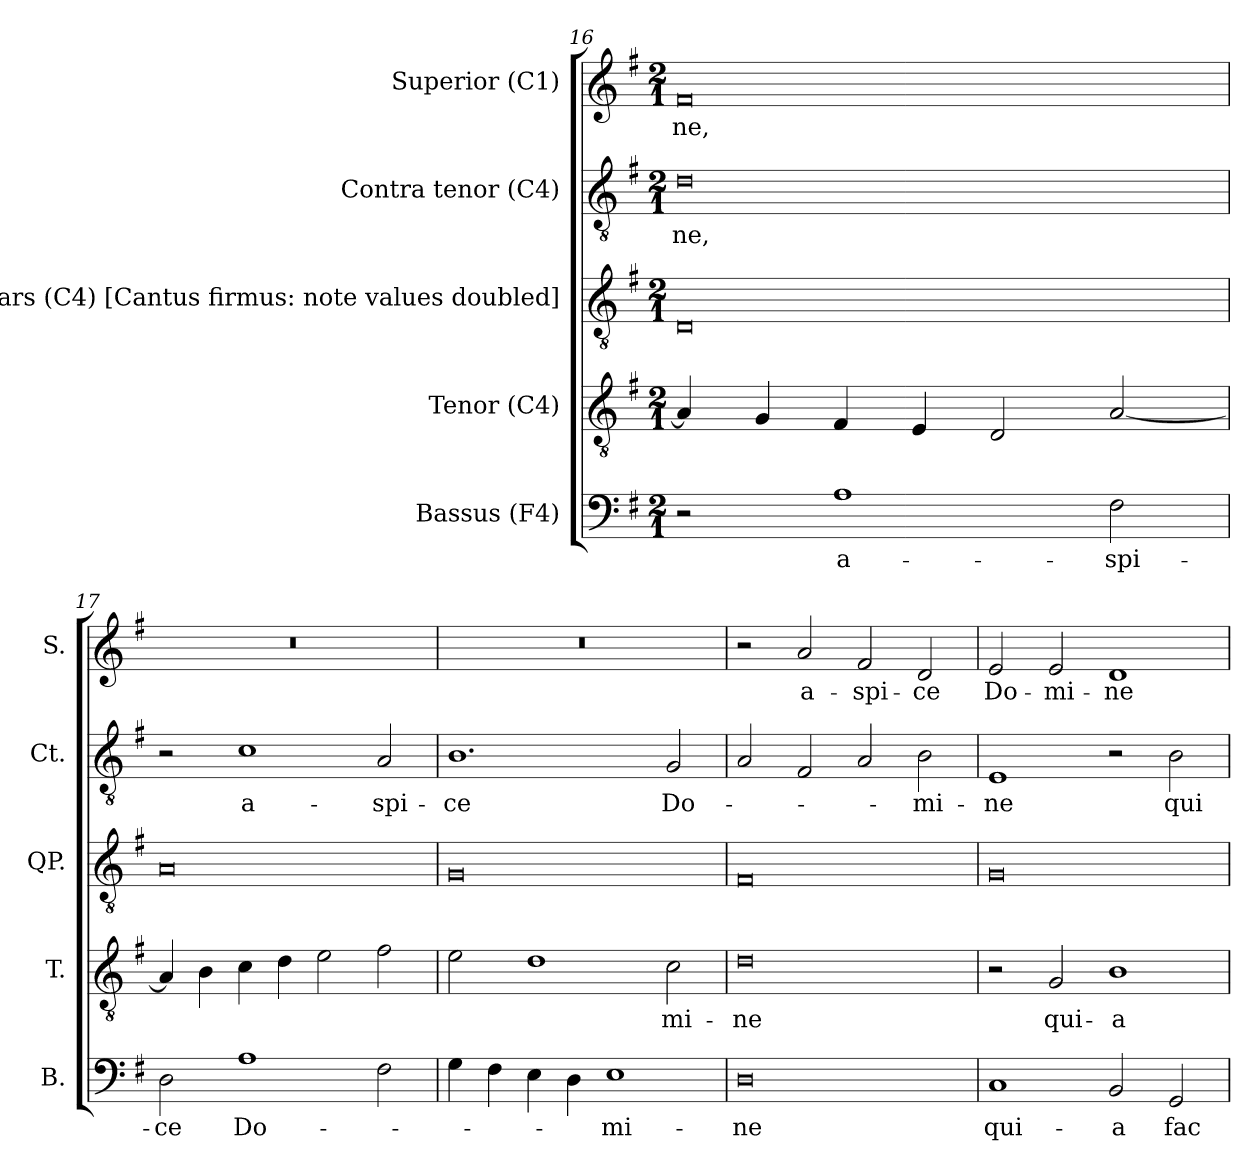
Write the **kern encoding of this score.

**kern	**text	**kern	**text	**kern	**kern	**text	**kern	**text
*part5	*part5	*part4	*part4	*part3	*part2	*part2	*part1	*part1
*staff5	*staff5	*staff4	*staff4	*staff3	*staff2	*staff2	*staff1	*staff1
*I"Bassus (F4)	*	*I"Tenor (C4)	*	*I"Quinta pars (C4) [Cantus firmus: note values doubled]	*I"Contra tenor (C4)	*	*I"Superior (C1)	*
*I'B.	*	*I'T.	*	*I'QP.	*I'Ct.	*	*I'S.	*
*clefF4	*	*clefGv2	*	*clefGv2	*clefGv2	*	*clefG2	*
*	*	*ITrd7c12	*	*ITrd7c12	*	*	*	*
*k[f#]	*	*k[f#]	*	*k[f#]	*k[f#]	*	*k[f#]	*
*G:	*	*G:	*	*G:	*G:	*	*G:	*
*M2/1	*	*M2/1	*	*M2/1	*M2/1	*	*M2/1	*
=16	=16	=16	=16	=16	=16	=16	=16	=16
!	!	!	!	!	!	!LO:LY:b:color=#000000	!	!
!	!	!	!	!	!	!	!	!LO:LY:b:color=#000000
2r	.	4AAi/]	.	0DDi	0di	-ne,	0f#i	-ne,
.	.	4GGi/	.	.	.	.	.	.
!	!LO:LY:b:color=#000000	!	!	!	!	!	!	!
1Ai	a-	4FF#i/	.	.	.	.	.	.
.	.	4EEi/	.	.	.	.	.	.
.	.	2DDi/	.	.	.	.	.	.
!	!LO:LY:b:color=#000000	!	!	!	!	!	!	!
2F#i\	-spi-	[2AAi/	.	.	.	.	.	.
!!LO:LB:g=z
=17	=17	=17	=17	=17	=17	=17	=17	=17
!	!LO:LY:b:color=#000000	!	!	!	!	!	!LO:N:vis=1	!
2Di\	-ce	4AAi/]	.	0AAi	2r	.	0r	.
.	.	4BBi\	.	.	.	.	.	.
!	!LO:LY:b:color=#000000	!	!	!	!	!	!	!
!	!	!	!	!	!	!LO:LY:b:color=#000000	!	!
1Ai	Do-	4Ci\	.	.	1ci	a-	.	.
.	.	4Di\	.	.	.	.	.	.
.	.	2Ei\	.	.	.	.	.	.
!	!	!	!	!	!	!LO:LY:b:color=#000000	!	!
2F#i\	.	2F#i\	.	.	2Ai/	-spi-	.	.
=18	=18	=18	=18	=18	=18	=18	=18	=18
!	!	!	!	!	!	!LO:LY:b:color=#000000	!LO:N:vis=1	!
4Gi\	.	2Ei\	.	0GGi	1.Bi	-ce	0r	.
4F#i\	.	.	.	.	.	.	.	.
4Ei\	.	1Di	.	.	.	.	.	.
4Di\	.	.	.	.	.	.	.	.
!	!LO:LY:b:color=#000000	!	!	!	!	!	!	!
1Ei	-mi-	.	.	.	.	.	.	.
!	!	!	!LO:LY:b:color=#000000	!	!	!	!	!
!	!	!	!	!	!	!LO:LY:b:color=#000000	!	!
.	.	2Ci\	-mi-	.	2Gi/	Do-	.	.
=19	=19	=19	=19	=19	=19	=19	=19	=19
!	!LO:LY:b:color=#000000	!	!	!	!	!	!	!
!	!	!	!LO:LY:b:color=#000000	!	!	!	!	!
0Di	-ne	0Di	-ne	0FF#i	2Ai/	.	2r	.
!	!	!	!	!	!	!	!	!LO:LY:b:color=#000000
.	.	.	.	.	2F#i/	.	2ai/	a-
!	!	!	!	!	!	!	!	!LO:LY:b:color=#000000
.	.	.	.	.	2Ai/	.	2f#i/	-spi-
!	!	!	!	!	!	!LO:LY:b:color=#000000	!	!
!	!	!	!	!	!	!	!	!LO:LY:b:color=#000000
.	.	.	.	.	2Bi\	-mi-	2di/	-ce
=20	=20	=20	=20	=20	=20	=20	=20	=20
!	!LO:LY:b:color=#000000	!	!	!	!	!	!	!
!	!	!	!	!	!	!LO:LY:b:color=#000000	!	!
!	!	!	!	!	!	!	!	!LO:LY:b:color=#000000
1Ci	qui-	2r	.	0GGi	1Ei	-ne	2ei/	Do-
!	!	!	!LO:LY:b:color=#000000	!	!	!	!	!
!	!	!	!	!	!	!	!	!LO:LY:b:color=#000000
.	.	2GGi/	qui-	.	.	.	2ei/	-mi-
!	!LO:LY:b:color=#000000	!	!	!	!	!	!	!
!	!	!	!LO:LY:b:color=#000000	!	!	!	!	!
!	!	!	!	!	!	!	!	!LO:LY:b:color=#000000
2BBi/	-a	1BBi	-a	.	2r	.	1di	-ne
!	!LO:LY:b:color=#000000	!	!	!	!	!	!	!
!	!	!	!	!	!	!LO:LY:b:color=#000000	!	!
2GGi/	fac-	.	.	.	2Bi\	qui-	.	.
=	=	=	=	=	=	=	=	=
*-	*-	*-	*-	*-	*-	*-	*-	*-
